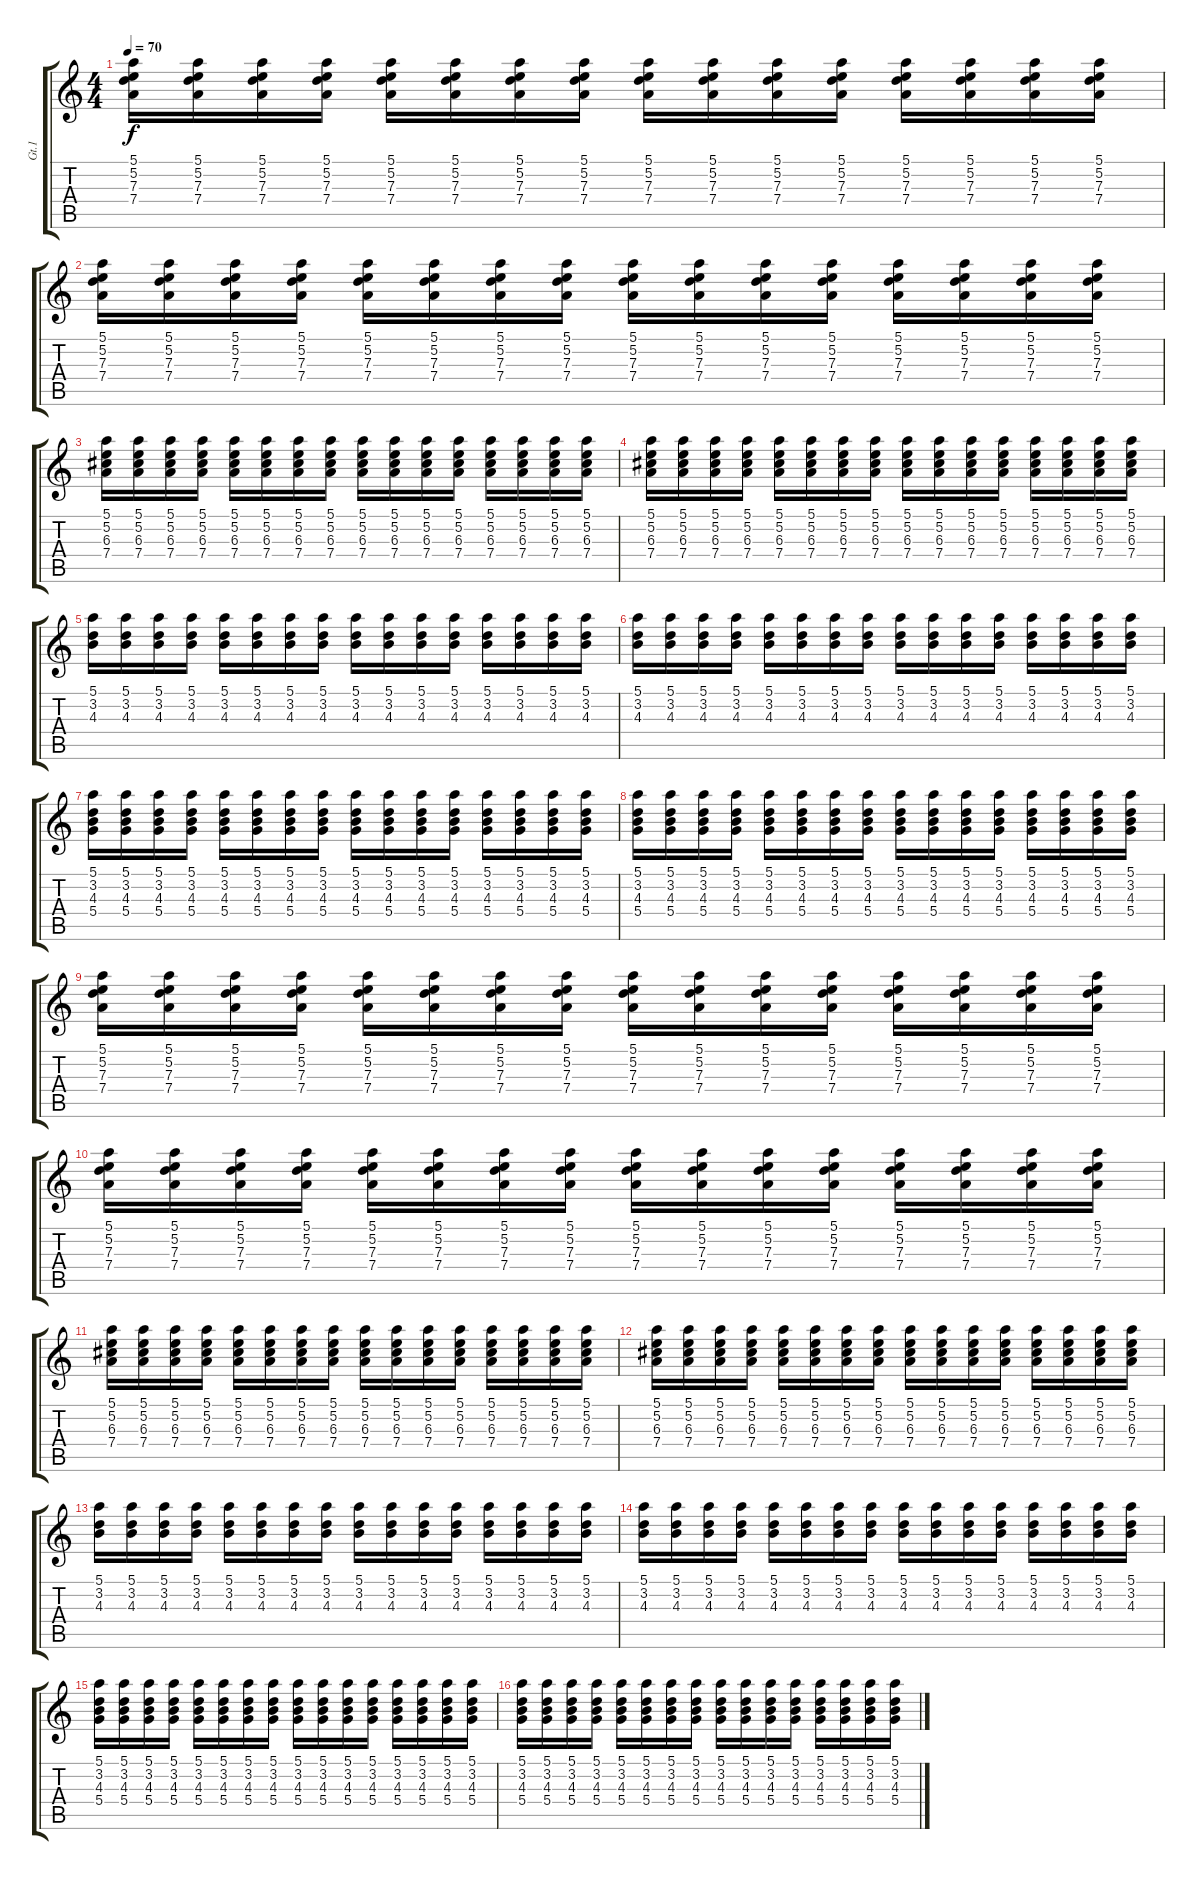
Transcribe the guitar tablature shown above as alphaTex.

\track ("Gt.1" "Gt.1") {instrument distortionguitar}
\staff {score tabs}
\tuning (E4 B3 G3 D3 A2 E2) {hide}
\ts (4 4)
\tempo 70
\clef g2
\ks c
(5.1 5.2 7.3 7.4).16{dy f} (5.1 5.2 7.3 7.4).16 (5.1 5.2 7.3 7.4).16 (5.1 5.2 7.3 7.4).16 (5.1 5.2 7.3 7.4).16 (5.1 5.2 7.3 7.4).16 (5.1 5.2 7.3 7.4).16 (5.1 5.2 7.3 7.4).16 (5.1 5.2 7.3 7.4).16 (5.1 5.2 7.3 7.4).16 (5.1 5.2 7.3 7.4).16 (5.1 5.2 7.3 7.4).16 (5.1 5.2 7.3 7.4).16 (5.1 5.2 7.3 7.4).16 (5.1 5.2 7.3 7.4).16 (5.1 5.2 7.3 7.4).16 |
(5.1 5.2 7.3 7.4).16 (5.1 5.2 7.3 7.4).16 (5.1 5.2 7.3 7.4).16 (5.1 5.2 7.3 7.4).16 (5.1 5.2 7.3 7.4).16 (5.1 5.2 7.3 7.4).16 (5.1 5.2 7.3 7.4).16 (5.1 5.2 7.3 7.4).16 (5.1 5.2 7.3 7.4).16 (5.1 5.2 7.3 7.4).16 (5.1 5.2 7.3 7.4).16 (5.1 5.2 7.3 7.4).16 (5.1 5.2 7.3 7.4).16 (5.1 5.2 7.3 7.4).16 (5.1 5.2 7.3 7.4).16 (5.1 5.2 7.3 7.4).16 |
(5.1 5.2 6.3 7.4).16 (5.1 5.2 6.3 7.4).16 (5.1 5.2 6.3 7.4).16 (5.1 5.2 6.3 7.4).16 (5.1 5.2 6.3 7.4).16 (5.1 5.2 6.3 7.4).16 (5.1 5.2 6.3 7.4).16 (5.1 5.2 6.3 7.4).16 (5.1 5.2 6.3 7.4).16 (5.1 5.2 6.3 7.4).16 (5.1 5.2 6.3 7.4).16 (5.1 5.2 6.3 7.4).16 (5.1 5.2 6.3 7.4).16 (5.1 5.2 6.3 7.4).16 (5.1 5.2 6.3 7.4).16 (5.1 5.2 6.3 7.4).16 |
(5.1 5.2 6.3 7.4).16 (5.1 5.2 6.3 7.4).16 (5.1 5.2 6.3 7.4).16 (5.1 5.2 6.3 7.4).16 (5.1 5.2 6.3 7.4).16 (5.1 5.2 6.3 7.4).16 (5.1 5.2 6.3 7.4).16 (5.1 5.2 6.3 7.4).16 (5.1 5.2 6.3 7.4).16 (5.1 5.2 6.3 7.4).16 (5.1 5.2 6.3 7.4).16 (5.1 5.2 6.3 7.4).16 (5.1 5.2 6.3 7.4).16 (5.1 5.2 6.3 7.4).16 (5.1 5.2 6.3 7.4).16 (5.1 5.2 6.3 7.4).16 |
(5.1 3.2 4.3).16 (5.1 3.2 4.3).16 (5.1 3.2 4.3).16 (5.1 3.2 4.3).16 (5.1 3.2 4.3).16 (5.1 3.2 4.3).16 (5.1 3.2 4.3).16 (5.1 3.2 4.3).16 (5.1 3.2 4.3).16 (5.1 3.2 4.3).16 (5.1 3.2 4.3).16 (5.1 3.2 4.3).16 (5.1 3.2 4.3).16 (5.1 3.2 4.3).16 (5.1 3.2 4.3).16 (5.1 3.2 4.3).16 |
(5.1 3.2 4.3).16 (5.1 3.2 4.3).16 (5.1 3.2 4.3).16 (5.1 3.2 4.3).16 (5.1 3.2 4.3).16 (5.1 3.2 4.3).16 (5.1 3.2 4.3).16 (5.1 3.2 4.3).16 (5.1 3.2 4.3).16 (5.1 3.2 4.3).16 (5.1 3.2 4.3).16 (5.1 3.2 4.3).16 (5.1 3.2 4.3).16 (5.1 3.2 4.3).16 (5.1 3.2 4.3).16 (5.1 3.2 4.3).16 |
(5.1 3.2 4.3 5.4).16 (5.1 3.2 4.3 5.4).16 (5.1 3.2 4.3 5.4).16 (5.1 3.2 4.3 5.4).16 (5.1 3.2 4.3 5.4).16 (5.1 3.2 4.3 5.4).16 (5.1 3.2 4.3 5.4).16 (5.1 3.2 4.3 5.4).16 (5.1 3.2 4.3 5.4).16 (5.1 3.2 4.3 5.4).16 (5.1 3.2 4.3 5.4).16 (5.1 3.2 4.3 5.4).16 (5.1 3.2 4.3 5.4).16 (5.1 3.2 4.3 5.4).16 (5.1 3.2 4.3 5.4).16 (5.1 3.2 4.3 5.4).16 |
(5.1 3.2 4.3 5.4).16 (5.1 3.2 4.3 5.4).16 (5.1 3.2 4.3 5.4).16 (5.1 3.2 4.3 5.4).16 (5.1 3.2 4.3 5.4).16 (5.1 3.2 4.3 5.4).16 (5.1 3.2 4.3 5.4).16 (5.1 3.2 4.3 5.4).16 (5.1 3.2 4.3 5.4).16 (5.1 3.2 4.3 5.4).16 (5.1 3.2 4.3 5.4).16 (5.1 3.2 4.3 5.4).16 (5.1 3.2 4.3 5.4).16 (5.1 3.2 4.3 5.4).16 (5.1 3.2 4.3 5.4).16 (5.1 3.2 4.3 5.4).16 |
(5.1 5.2 7.3 7.4).16 (5.1 5.2 7.3 7.4).16 (5.1 5.2 7.3 7.4).16 (5.1 5.2 7.3 7.4).16 (5.1 5.2 7.3 7.4).16 (5.1 5.2 7.3 7.4).16 (5.1 5.2 7.3 7.4).16 (5.1 5.2 7.3 7.4).16 (5.1 5.2 7.3 7.4).16 (5.1 5.2 7.3 7.4).16 (5.1 5.2 7.3 7.4).16 (5.1 5.2 7.3 7.4).16 (5.1 5.2 7.3 7.4).16 (5.1 5.2 7.3 7.4).16 (5.1 5.2 7.3 7.4).16 (5.1 5.2 7.3 7.4).16 |
(5.1 5.2 7.3 7.4).16 (5.1 5.2 7.3 7.4).16 (5.1 5.2 7.3 7.4).16 (5.1 5.2 7.3 7.4).16 (5.1 5.2 7.3 7.4).16 (5.1 5.2 7.3 7.4).16 (5.1 5.2 7.3 7.4).16 (5.1 5.2 7.3 7.4).16 (5.1 5.2 7.3 7.4).16 (5.1 5.2 7.3 7.4).16 (5.1 5.2 7.3 7.4).16 (5.1 5.2 7.3 7.4).16 (5.1 5.2 7.3 7.4).16 (5.1 5.2 7.3 7.4).16 (5.1 5.2 7.3 7.4).16 (5.1 5.2 7.3 7.4).16 |
(5.1 5.2 6.3 7.4).16 (5.1 5.2 6.3 7.4).16 (5.1 5.2 6.3 7.4).16 (5.1 5.2 6.3 7.4).16 (5.1 5.2 6.3 7.4).16 (5.1 5.2 6.3 7.4).16 (5.1 5.2 6.3 7.4).16 (5.1 5.2 6.3 7.4).16 (5.1 5.2 6.3 7.4).16 (5.1 5.2 6.3 7.4).16 (5.1 5.2 6.3 7.4).16 (5.1 5.2 6.3 7.4).16 (5.1 5.2 6.3 7.4).16 (5.1 5.2 6.3 7.4).16 (5.1 5.2 6.3 7.4).16 (5.1 5.2 6.3 7.4).16 |
(5.1 5.2 6.3 7.4).16 (5.1 5.2 6.3 7.4).16 (5.1 5.2 6.3 7.4).16 (5.1 5.2 6.3 7.4).16 (5.1 5.2 6.3 7.4).16 (5.1 5.2 6.3 7.4).16 (5.1 5.2 6.3 7.4).16 (5.1 5.2 6.3 7.4).16 (5.1 5.2 6.3 7.4).16 (5.1 5.2 6.3 7.4).16 (5.1 5.2 6.3 7.4).16 (5.1 5.2 6.3 7.4).16 (5.1 5.2 6.3 7.4).16 (5.1 5.2 6.3 7.4).16 (5.1 5.2 6.3 7.4).16 (5.1 5.2 6.3 7.4).16 |
(5.1 3.2 4.3).16 (5.1 3.2 4.3).16 (5.1 3.2 4.3).16 (5.1 3.2 4.3).16 (5.1 3.2 4.3).16 (5.1 3.2 4.3).16 (5.1 3.2 4.3).16 (5.1 3.2 4.3).16 (5.1 3.2 4.3).16 (5.1 3.2 4.3).16 (5.1 3.2 4.3).16 (5.1 3.2 4.3).16 (5.1 3.2 4.3).16 (5.1 3.2 4.3).16 (5.1 3.2 4.3).16 (5.1 3.2 4.3).16 |
(5.1 3.2 4.3).16 (5.1 3.2 4.3).16 (5.1 3.2 4.3).16 (5.1 3.2 4.3).16 (5.1 3.2 4.3).16 (5.1 3.2 4.3).16 (5.1 3.2 4.3).16 (5.1 3.2 4.3).16 (5.1 3.2 4.3).16 (5.1 3.2 4.3).16 (5.1 3.2 4.3).16 (5.1 3.2 4.3).16 (5.1 3.2 4.3).16 (5.1 3.2 4.3).16 (5.1 3.2 4.3).16 (5.1 3.2 4.3).16 |
(5.1 3.2 4.3 5.4).16 (5.1 3.2 4.3 5.4).16 (5.1 3.2 4.3 5.4).16 (5.1 3.2 4.3 5.4).16 (5.1 3.2 4.3 5.4).16 (5.1 3.2 4.3 5.4).16 (5.1 3.2 4.3 5.4).16 (5.1 3.2 4.3 5.4).16 (5.1 3.2 4.3 5.4).16 (5.1 3.2 4.3 5.4).16 (5.1 3.2 4.3 5.4).16 (5.1 3.2 4.3 5.4).16 (5.1 3.2 4.3 5.4).16 (5.1 3.2 4.3 5.4).16 (5.1 3.2 4.3 5.4).16 (5.1 3.2 4.3 5.4).16 |
(5.1 3.2 4.3 5.4).16 (5.1 3.2 4.3 5.4).16 (5.1 3.2 4.3 5.4).16 (5.1 3.2 4.3 5.4).16 (5.1 3.2 4.3 5.4).16 (5.1 3.2 4.3 5.4).16 (5.1 3.2 4.3 5.4).16 (5.1 3.2 4.3 5.4).16 (5.1 3.2 4.3 5.4).16 (5.1 3.2 4.3 5.4).16 (5.1 3.2 4.3 5.4).16 (5.1 3.2 4.3 5.4).16 (5.1 3.2 4.3 5.4).16 (5.1 3.2 4.3 5.4).16 (5.1 3.2 4.3 5.4).16 (5.1 3.2 4.3 5.4).16
